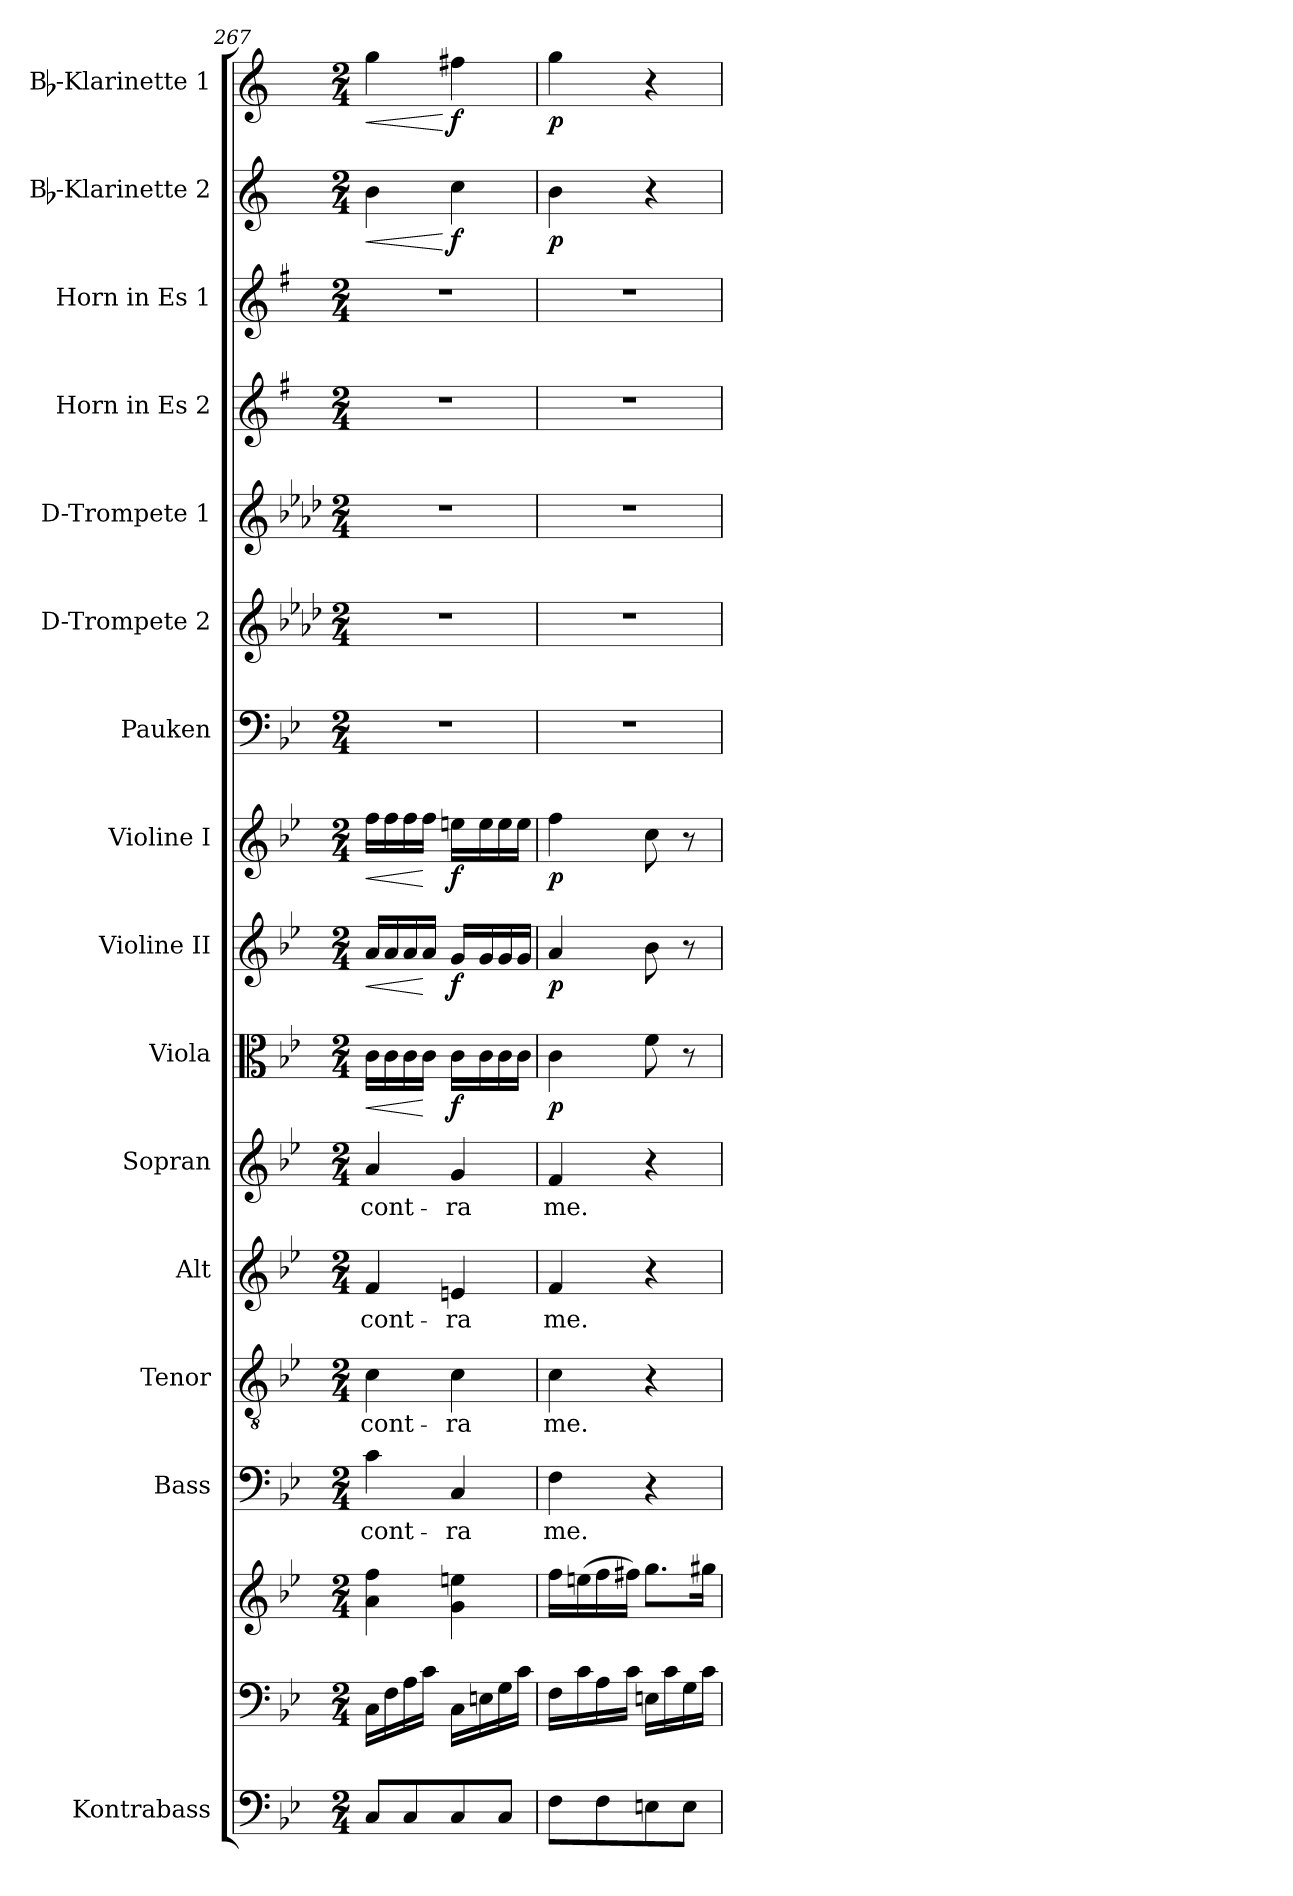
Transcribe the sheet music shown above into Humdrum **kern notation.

**kern	**kern	**kern	**kern	**text	**kern	**text	**kern	**text	**kern	**text	**kern	**dynam	**kern	**dynam	**kern	**dynam	**kern	**kern	**kern	**kern	**kern	**kern	**dynam	**kern	**dynam
*part16	*part15	*part15	*part14	*part14	*part13	*part13	*part12	*part12	*part11	*part11	*part10	*part10	*part9	*part9	*part8	*part8	*part7	*part6	*part5	*part4	*part3	*part2	*part2	*part1	*part1
*staff17	*staff16	*staff15	*staff14	*staff14	*staff13	*staff13	*staff12	*staff12	*staff11	*staff11	*staff10	*staff10	*staff9	*staff9	*staff8	*staff8	*staff7	*staff6	*staff5	*staff4	*staff3	*staff2	*staff2	*staff1	*staff1
*I"Kontrabass	*	*	*I"Bass	*	*I"Tenor	*	*I"Alt	*	*I"Sopran	*	*I"Viola	*	*I"Violine II	*	*I"Violine I	*	*I"Pauken	*I"D-Trompete 2	*I"D-Trompete 1	*I"Horn in Es 2	*I"Horn in Es 1	*I"Bb-Klarinette 2	*	*I"Bb-Klarinette 1	*
*I'Kb.	*	*	*I'B.	*	*I'T.	*	*I'A.	*	*I'S.	*	*I'Vla.	*	*I'Vl. II	*	*I'Vl. I	*	*I'Pk.	*I'D Trp. 2	*I'D Trp. 1	*	*	*I'Bb Kl. 2	*	*I'Bb Kl. 1	*
*clefF4	*clefF4	*clefG2	*clefF4	*	*clefGv2	*	*clefG2	*	*clefG2	*	*clefC3	*	*clefG2	*	*clefG2	*	*clefF4	*clefG2	*clefG2	*clefG2	*clefG2	*clefG2	*	*clefG2	*
*ITrd7c12	*	*	*	*	*	*	*	*	*	*	*	*	*	*	*	*	*	*ITrd-1c-2	*ITrd-1c-2	*ITrd5c9	*ITrd5c9	*ITrd1c2	*	*ITrd1c2	*
*k[b-e-]	*k[b-e-]	*k[b-e-]	*k[b-e-]	*	*k[b-e-]	*	*k[b-e-]	*	*k[b-e-]	*	*k[b-e-]	*	*k[b-e-]	*	*k[b-e-]	*	*k[b-e-]	*k[b-e-]	*k[b-e-]	*k[b-e-]	*k[b-e-]	*k[b-e-]	*	*k[b-e-]	*
*B-:	*B-:	*B-:	*B-:	*	*B-:	*	*B-:	*	*B-:	*	*B-:	*	*B-:	*	*B-:	*	*B-:	*B-:	*B-:	*B-:	*B-:	*B-:	*	*B-:	*
*M2/4	*M2/4	*M2/4	*M2/4	*	*M2/4	*	*M2/4	*	*M2/4	*	*M2/4	*	*M2/4	*	*M2/4	*	*M2/4	*M2/4	*M2/4	*M2/4	*M2/4	*M2/4	*	*M2/4	*
=267	=267	=267	=267	=267	=267	=267	=267	=267	=267	=267	=267	=267	=267	=267	=267	=267	=267	=267	=267	=267	=267	=267	=267	=267	=267
!	!	!	!	!LO:LY:b	!	!LO:LY:b	!	!LO:LY:b	!	!LO:LY:b	!	!LO:HP:b	!	!LO:HP:b	!	!LO:HP:b	!	!	!	!	!	!	!LO:HP:b	!	!LO:HP:b
8CC/L	16C\LL	4a\ 4ff\	4c\	cont-	4c\	cont-	4f/	cont-	4a/	cont-	16c\LL	<	16a/LL	<	16ff\LL	<	2r	2r	2r	2r	2r	4a\	<	4ff\	<
.	16F\	.	.	.	.	.	.	.	.	.	16c\	.	16a/	.	16ff\	.	.	.	.	.	.	.	.	.	.
8CC/	16A\	.	.	.	.	.	.	.	.	.	16c\	.	16a/	.	16ff\	.	.	.	.	.	.	.	.	.	.
.	16c\JJ	.	.	.	.	.	.	.	.	.	16c\JJ	[	16a/JJ	[	16ff\JJ	[	.	.	.	.	.	.	.	.	.
!	!	!	!	!LO:LY:b	!	!LO:LY:b	!	!LO:LY:b	!	!LO:LY:b	!	!LO:DY:b	!	!LO:DY:b	!	!LO:DY:b	!	!	!	!	!	!	!LO:DY:n=1:b	!	!LO:DY:n=1:b
8CC/	16C\LL	4g\ 4een\	4C/	-ra	4c\	-ra	4en/	-ra	4g/	-ra	16c\LL	f	16g/LL	f	16een\LL	f	.	.	.	.	.	4b-\	[ f	4een\	[ f
.	16En\	.	.	.	.	.	.	.	.	.	16c\	.	16g/	.	16ee\	.	.	.	.	.	.	.	.	.	.
8CC/J	16G\	.	.	.	.	.	.	.	.	.	16c\	.	16g/	.	16ee\	.	.	.	.	.	.	.	.	.	.
.	16c\JJ	.	.	.	.	.	.	.	.	.	16c\JJ	.	16g/JJ	.	16ee\JJ	.	.	.	.	.	.	.	.	.	.
=268	=268	=268	=268	=268	=268	=268	=268	=268	=268	=268	=268	=268	=268	=268	=268	=268	=268	=268	=268	=268	=268	=268	=268	=268	=268
!	!	!	!	!LO:LY:b	!	!LO:LY:b	!	!LO:LY:b	!	!LO:LY:b	!	!LO:DY:b	!	!LO:DY:b	!	!LO:DY:b	!	!	!	!	!	!	!LO:DY:b	!	!LO:DY:b
8FF\L	16F\LL	16ff\LL	4F\	me.	4c\	me.	4f/	me.	4f/	me.	4c\	p	4a/	p	4ff\	p	2r	2r	2r	2r	2r	4a\	p	4ff\	p
.	16c\	(>16een\	.	.	.	.	.	.	.	.	.	.	.	.	.	.	.	.	.	.	.	.	.	.	.
8FF\	16A\	16ff\	.	.	.	.	.	.	.	.	.	.	.	.	.	.	.	.	.	.	.	.	.	.	.
.	16c\JJ	16ff#X\JJ)	.	.	.	.	.	.	.	.	.	.	.	.	.	.	.	.	.	.	.	.	.	.	.
8EEn\	16En\LL	8.gg\L	4r	.	4r	.	4r	.	4r	.	8f\	.	8b-\	.	8cc\	.	.	.	.	.	.	4r	.	4r	.
.	16c\	.	.	.	.	.	.	.	.	.	.	.	.	.	.	.	.	.	.	.	.	.	.	.	.
8EE\J	16G\	.	.	.	.	.	.	.	.	.	8r	.	8r	.	8r	.	.	.	.	.	.	.	.	.	.
.	16c\JJ	16gg#X\Jk	.	.	.	.	.	.	.	.	.	.	.	.	.	.	.	.	.	.	.	.	.	.	.
=	=	=	=	=	=	=	=	=	=	=	=	=	=	=	=	=	=	=	=	=	=	=	=	=	=
*-	*-	*-	*-	*-	*-	*-	*-	*-	*-	*-	*-	*-	*-	*-	*-	*-	*-	*-	*-	*-	*-	*-	*-	*-	*-
